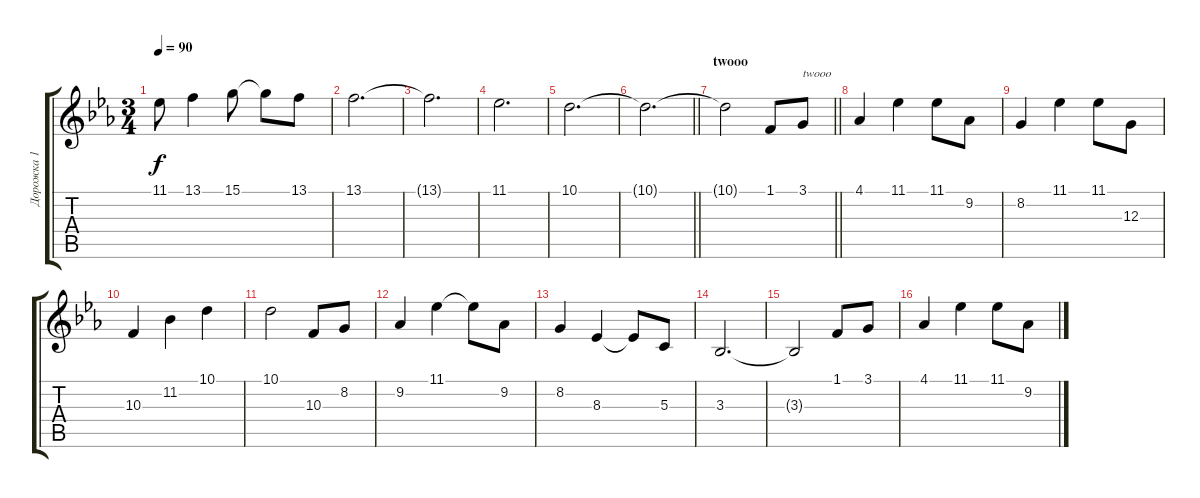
\track ("Дорожка 1" "Дорожка 1") {instrument acousticgrandpiano}
\staff {score tabs}
\tuning (E4 B3 G3 D3 A2 E2) {hide}
\ts (3 4)
\tempo 90
\clef g2
\ks cminor
11.1.8{dy f} 13.1.4 15.1.8 15.1{t}.8 13.1.8 |
13.1.2{d} |
13.1{t}.2{d} |
11.1.2{d} |
10.1.2{d} |
\barLineRight lightlight
10.1{t}.2{d} |
\section ("" "twooo")
\barLineRight lightlight
10.1{t}.2 1.1.8 3.1.8{txt "twooo"} |
4.1.4 11.1.4 11.1.8 9.2.8 |
8.2.4 11.1.4 11.1.8 12.3.8 |
10.3.4 11.2.4 10.1.4 |
10.1.2 10.3.8 8.2.8 |
9.2.4 11.1.4 11.1{t}.8 9.2.8 |
8.2.4 8.3.4 8.3{t}.8 5.3.8 |
3.3.2{d} |
3.3{t}.2 1.1.8 3.1.8 |
4.1.4 11.1.4 11.1.8 9.2.8
